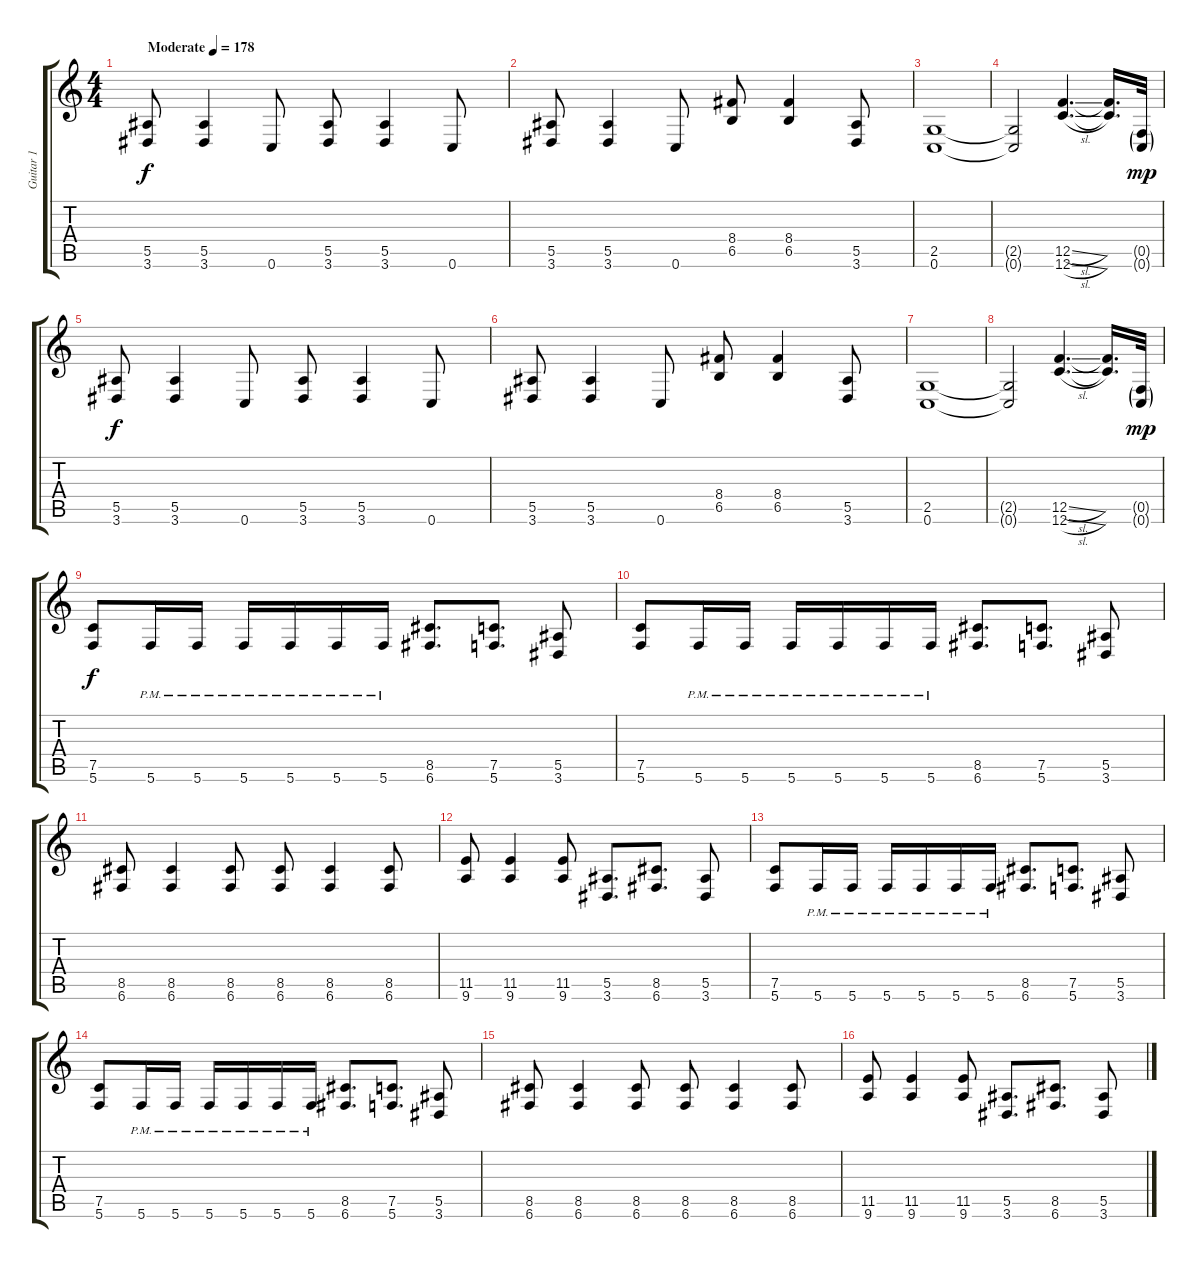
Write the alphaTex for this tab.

\track ("Guitar 1" "Guitar 1") {instrument distortionguitar}
\staff {score tabs}
\tuning (C4 G3 Eb3 Bb2 F2 C2) {hide}
\ts (4 4)
\tempo (178 "Moderate")
\clef g2
\ks c
(5.5 3.6).8{dy f instrument distortionguitar} (5.5 3.6).4 0.6.8 (5.5 3.6).8 (5.5 3.6).4 0.6.8 |
(5.5 3.6).8 (5.5 3.6).4 0.6.8 (8.4 6.5).8 (8.4 6.5).4 (5.5 3.6).8 |
(2.5 0.6).1 |
(2.5{t} 0.6{t}).2 (12.5{sl} 12.6{sl}).4{d} (12.5{t} 12.6{t}).16{d} (0.5{g} 0.6{g}).32{dy mp} |
(5.5 3.6).8{dy f} (5.5 3.6).4 0.6.8 (5.5 3.6).8 (5.5 3.6).4 0.6.8 |
(5.5 3.6).8 (5.5 3.6).4 0.6.8 (8.4 6.5).8 (8.4 6.5).4 (5.5 3.6).8 |
(2.5 0.6).1 |
(2.5{t} 0.6{t}).2 (12.5{sl} 12.6{sl}).4{d} (12.5{t} 12.6{t}).16{d} (0.5{g} 0.6{g}).32{dy mp} |
(7.5 5.6).8{dy f} 5.6{pm}.16 5.6{pm}.16 5.6{pm}.16 5.6{pm}.16 5.6{pm}.16 5.6{pm}.16 (8.5 6.6).8{d} (7.5 5.6).8{d} (5.5 3.6).8 |
(7.5 5.6).8 5.6{pm}.16 5.6{pm}.16 5.6{pm}.16 5.6{pm}.16 5.6{pm}.16 5.6{pm}.16 (8.5 6.6).8{d} (7.5 5.6).8{d} (5.5 3.6).8 |
(8.5 6.6).8 (8.5 6.6).4 (8.5 6.6).8 (8.5 6.6).8 (8.5 6.6).4 (8.5 6.6).8 |
(11.5 9.6).8 (11.5 9.6).4 (11.5 9.6).8 (5.5 3.6).8{d} (8.5 6.6).8{d} (5.5 3.6).8 |
(7.5 5.6).8 5.6{pm}.16 5.6{pm}.16 5.6{pm}.16 5.6{pm}.16 5.6{pm}.16 5.6{pm}.16 (8.5 6.6).8{d} (7.5 5.6).8{d} (5.5 3.6).8 |
(7.5 5.6).8 5.6{pm}.16 5.6{pm}.16 5.6{pm}.16 5.6{pm}.16 5.6{pm}.16 5.6{pm}.16 (8.5 6.6).8{d} (7.5 5.6).8{d} (5.5 3.6).8 |
(8.5 6.6).8 (8.5 6.6).4 (8.5 6.6).8 (8.5 6.6).8 (8.5 6.6).4 (8.5 6.6).8 |
(11.5 9.6).8 (11.5 9.6).4 (11.5 9.6).8 (5.5 3.6).8{d} (8.5 6.6).8{d} (5.5 3.6).8
